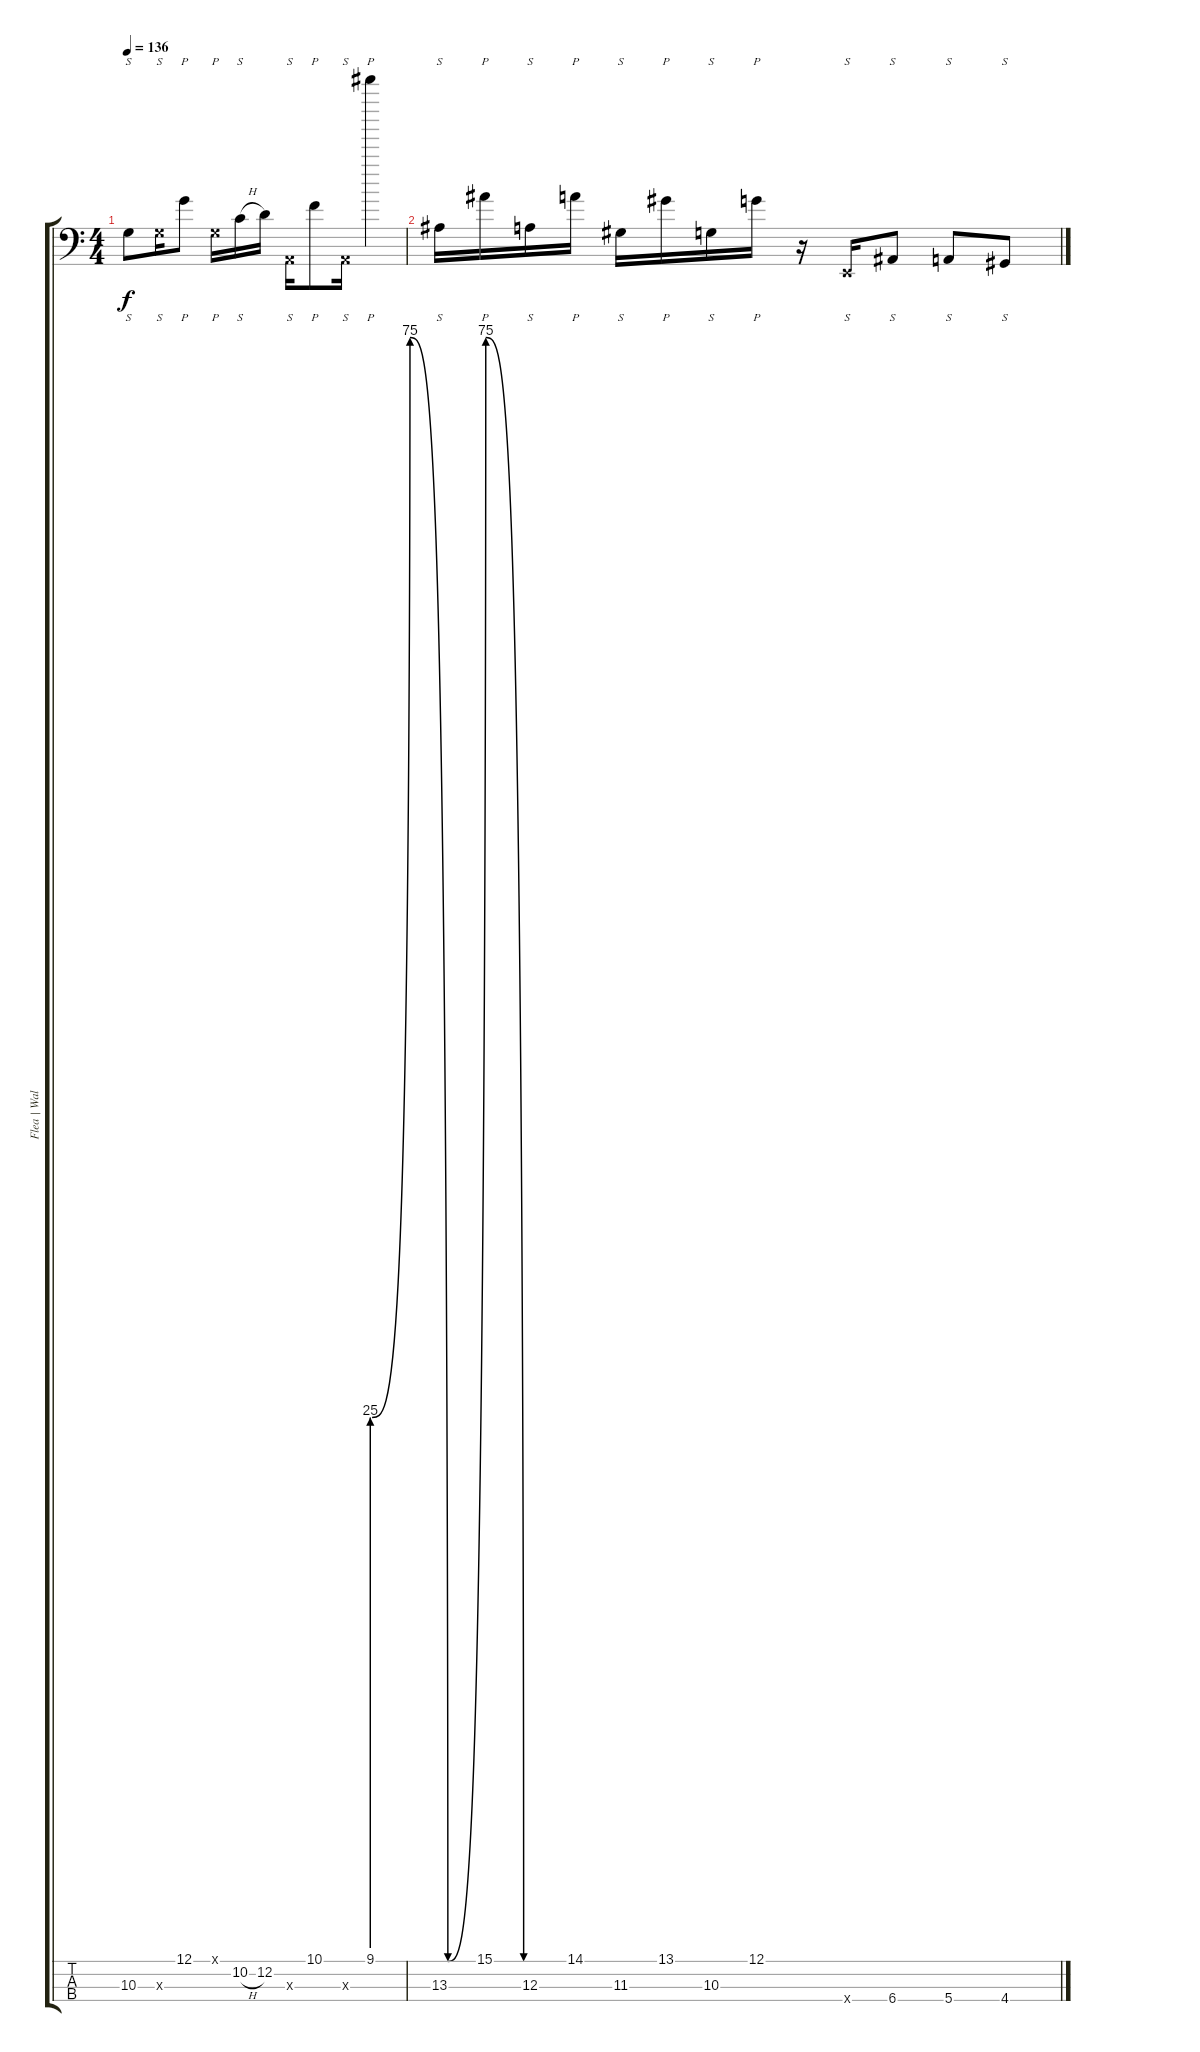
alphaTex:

\track ("Flea | Wal Mk II | Bass" "Flea | Wal") {instrument electricbassfinger}
\staff {score tabs}
\tuning (G2 D2 A1 E1) {hide}
\ts (4 4)
\tempo 136
\clef f4
\ks c
10.3.8{s dy f} 10.3{x}.16{s} 12.1.8{p} 0.1{x}.16{p} 10.2{h}.16{s} 12.2.16 0.3{x}.16{s} 10.1.8{p} 0.3{x}.16{s} 9.1{be (custom 0 100 75 300 150 0 225 300 300 0)}.4{p} |
13.3.16{s} 15.1.16{p} 12.3.16{s} 14.1.16{p} 11.3.16{s} 13.1.16{p} 10.3.16{s} 12.1.16{p} r.16 0.4{x}.16{s} 6.4.8{s} 5.4.8{s} 4.4.8{s}
